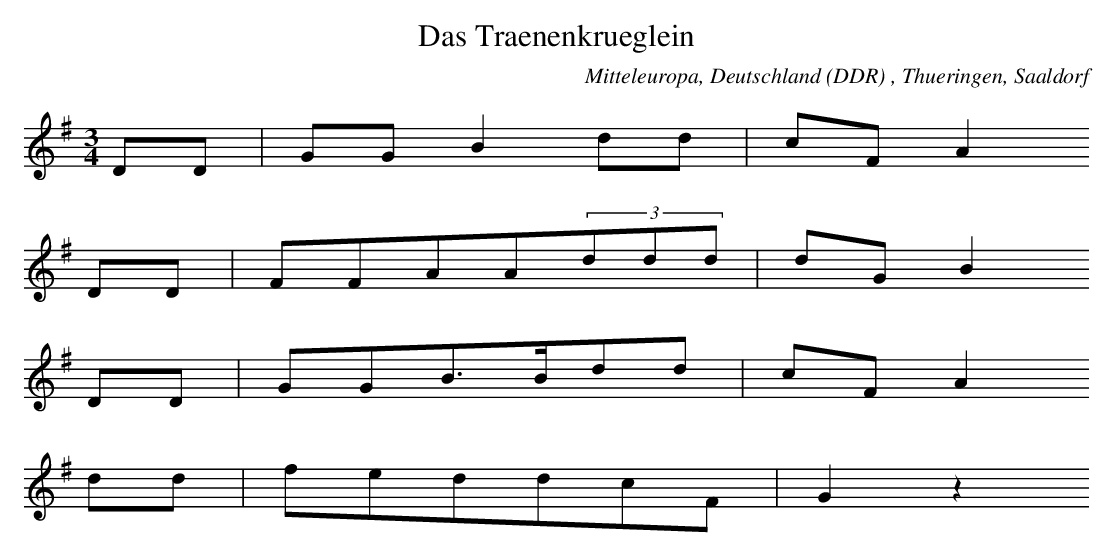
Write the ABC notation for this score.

X:1
T: Das Traenenkrueglein
O: Mitteleuropa, Deutschland (DDR) , Thueringen, Saaldorf
M: 3/4
L: 1/16
K: G
D2D2 | G2G2B4d2d2 | c2F2A4
D2D2 | F2F2A2A2(3d2d2d2 | d2G2B4
D2D2 | G2G2B3Bd2d2 | c2F2A4
d2d2 | f2e2d2d2c2F2 | G4z4
